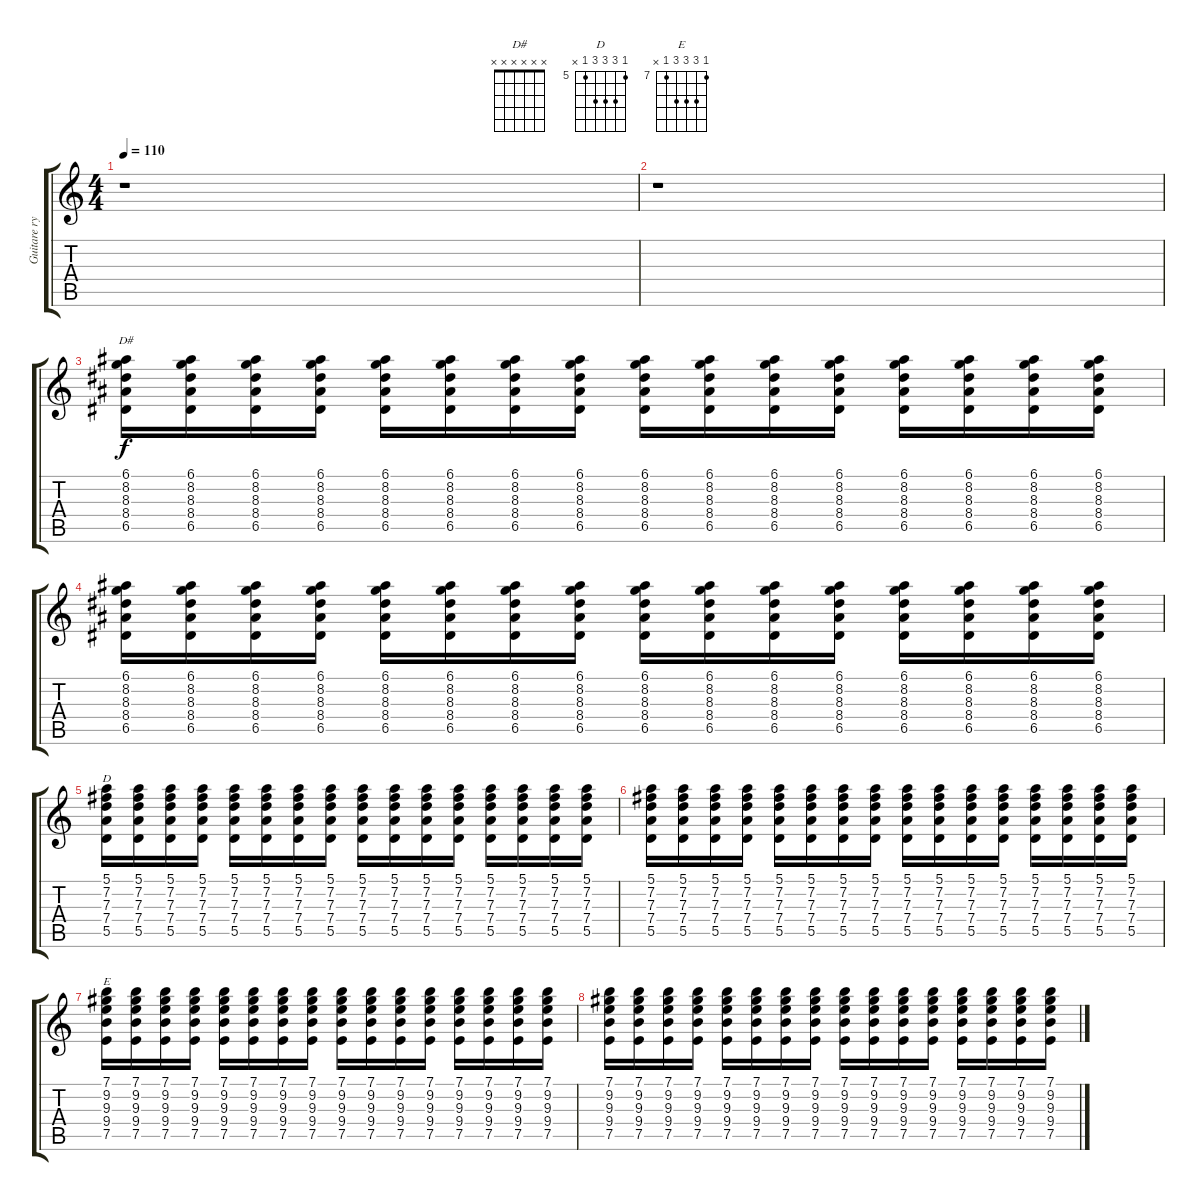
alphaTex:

\track ("Guitare rythmique" "Guitare ry") {instrument electricguitarjazz}
\staff {score tabs}
\tuning (E4 B3 G3 D3 A2 E2) {hide}
\chord ("D#" x x x x x x)
\chord ("D" 5 7 7 7 5 x) {firstfret 5}
\chord ("E" 7 9 9 9 7 x) {firstfret 7}
\ts (4 4)
\tempo 110
\clef g2
\ks c
r.1{dy f instrument electricguitarjazz} |
r.1 |
(6.1 8.2 8.3 8.4 6.5).16{ch "D#"} (6.1 8.2 8.3 8.4 6.5).16 (6.1 8.2 8.3 8.4 6.5).16 (6.1 8.2 8.3 8.4 6.5).16 (6.1 8.2 8.3 8.4 6.5).16 (6.1 8.2 8.3 8.4 6.5).16 (6.1 8.2 8.3 8.4 6.5).16 (6.1 8.2 8.3 8.4 6.5).16 (6.1 8.2 8.3 8.4 6.5).16 (6.1 8.2 8.3 8.4 6.5).16 (6.1 8.2 8.3 8.4 6.5).16 (6.1 8.2 8.3 8.4 6.5).16 (6.1 8.2 8.3 8.4 6.5).16 (6.1 8.2 8.3 8.4 6.5).16 (6.1 8.2 8.3 8.4 6.5).16 (6.1 8.2 8.3 8.4 6.5).16 |
(6.1 8.2 8.3 8.4 6.5).16 (6.1 8.2 8.3 8.4 6.5).16 (6.1 8.2 8.3 8.4 6.5).16 (6.1 8.2 8.3 8.4 6.5).16 (6.1 8.2 8.3 8.4 6.5).16 (6.1 8.2 8.3 8.4 6.5).16 (6.1 8.2 8.3 8.4 6.5).16 (6.1 8.2 8.3 8.4 6.5).16 (6.1 8.2 8.3 8.4 6.5).16 (6.1 8.2 8.3 8.4 6.5).16 (6.1 8.2 8.3 8.4 6.5).16 (6.1 8.2 8.3 8.4 6.5).16 (6.1 8.2 8.3 8.4 6.5).16 (6.1 8.2 8.3 8.4 6.5).16 (6.1 8.2 8.3 8.4 6.5).16 (6.1 8.2 8.3 8.4 6.5).16 |
(5.1 7.2 7.3 7.4 5.5).16{ch "D"} (5.1 7.2 7.3 7.4 5.5).16 (5.1 7.2 7.3 7.4 5.5).16 (5.1 7.2 7.3 7.4 5.5).16 (5.1 7.2 7.3 7.4 5.5).16 (5.1 7.2 7.3 7.4 5.5).16 (5.1 7.2 7.3 7.4 5.5).16 (5.1 7.2 7.3 7.4 5.5).16 (5.1 7.2 7.3 7.4 5.5).16 (5.1 7.2 7.3 7.4 5.5).16 (5.1 7.2 7.3 7.4 5.5).16 (5.1 7.2 7.3 7.4 5.5).16 (5.1 7.2 7.3 7.4 5.5).16 (5.1 7.2 7.3 7.4 5.5).16 (5.1 7.2 7.3 7.4 5.5).16 (5.1 7.2 7.3 7.4 5.5).16 |
(5.1 7.2 7.3 7.4 5.5).16 (5.1 7.2 7.3 7.4 5.5).16 (5.1 7.2 7.3 7.4 5.5).16 (5.1 7.2 7.3 7.4 5.5).16 (5.1 7.2 7.3 7.4 5.5).16 (5.1 7.2 7.3 7.4 5.5).16 (5.1 7.2 7.3 7.4 5.5).16 (5.1 7.2 7.3 7.4 5.5).16 (5.1 7.2 7.3 7.4 5.5).16 (5.1 7.2 7.3 7.4 5.5).16 (5.1 7.2 7.3 7.4 5.5).16 (5.1 7.2 7.3 7.4 5.5).16 (5.1 7.2 7.3 7.4 5.5).16 (5.1 7.2 7.3 7.4 5.5).16 (5.1 7.2 7.3 7.4 5.5).16 (5.1 7.2 7.3 7.4 5.5).16 |
(7.1 9.2 9.3 9.4 7.5).16{ch "E"} (7.1 9.2 9.3 9.4 7.5).16 (7.1 9.2 9.3 9.4 7.5).16 (7.1 9.2 9.3 9.4 7.5).16 (7.1 9.2 9.3 9.4 7.5).16 (7.1 9.2 9.3 9.4 7.5).16 (7.1 9.2 9.3 9.4 7.5).16 (7.1 9.2 9.3 9.4 7.5).16 (7.1 9.2 9.3 9.4 7.5).16 (7.1 9.2 9.3 9.4 7.5).16 (7.1 9.2 9.3 9.4 7.5).16 (7.1 9.2 9.3 9.4 7.5).16 (7.1 9.2 9.3 9.4 7.5).16 (7.1 9.2 9.3 9.4 7.5).16 (7.1 9.2 9.3 9.4 7.5).16 (7.1 9.2 9.3 9.4 7.5).16 |
(7.1 9.2 9.3 9.4 7.5).16 (7.1 9.2 9.3 9.4 7.5).16 (7.1 9.2 9.3 9.4 7.5).16 (7.1 9.2 9.3 9.4 7.5).16 (7.1 9.2 9.3 9.4 7.5).16 (7.1 9.2 9.3 9.4 7.5).16 (7.1 9.2 9.3 9.4 7.5).16 (7.1 9.2 9.3 9.4 7.5).16 (7.1 9.2 9.3 9.4 7.5).16 (7.1 9.2 9.3 9.4 7.5).16 (7.1 9.2 9.3 9.4 7.5).16 (7.1 9.2 9.3 9.4 7.5).16 (7.1 9.2 9.3 9.4 7.5).16 (7.1 9.2 9.3 9.4 7.5).16 (7.1 9.2 9.3 9.4 7.5).16 (7.1 9.2 9.3 9.4 7.5).16
